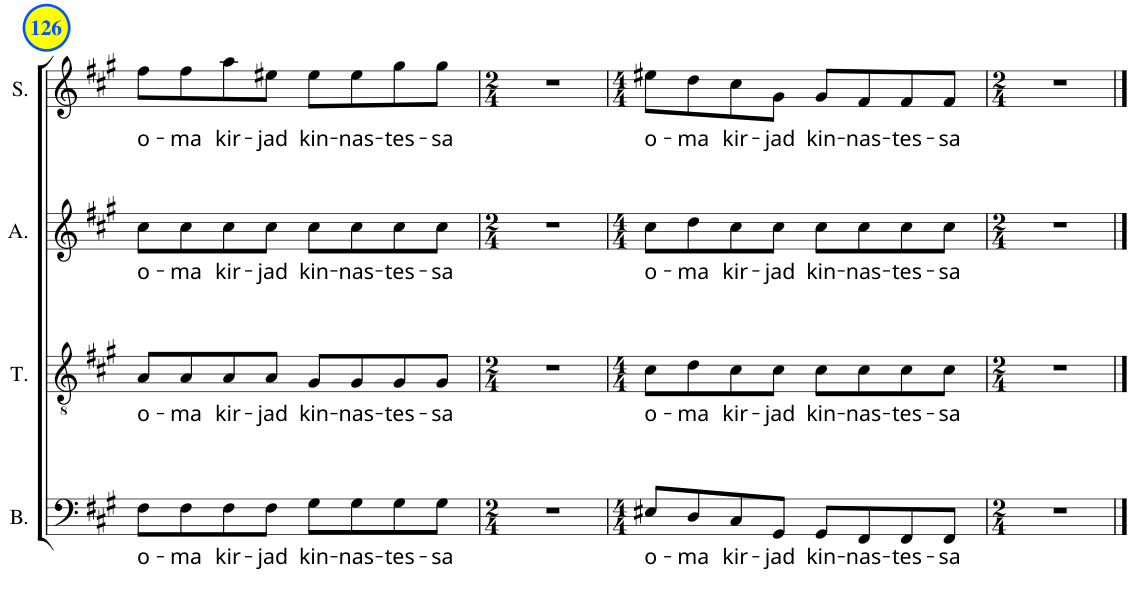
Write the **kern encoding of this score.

**kern	**text	**kern	**text	**kern	**text	**kern	**text
*part4	*part4	*part3	*part3	*part2	*part2	*part1	*part1
*staff4	*staff4	*staff3	*staff3	*staff2	*staff2	*staff1	*staff1
*I"Bass	*	*I"Tenor	*	*I"Alto	*	*I"Soprano	*
*I'B.	*	*I'T.	*	*I'A.	*	*I'S.	*
!!LO:PB:g=z
*clefF4	*	*clefGv2	*	*clefG2	*	*clefG2	*
*	*	*	*	*Trd1c2	*	*	*
*k[f#c#g#]	*	*k[f#c#g#]	*	*k[f#c#g#]	*	*k[f#c#g#]	*
*M4/4	*	*M4/4	*	*M4/4	*	*M4/4	*
=126	=126	=126	=126	=126	=126	=126	=126
!	!LO:LY:b	!	!LO:LY:b	!	!LO:LY:b	!	!LO:LY:b
8F#\L	o-	8A/L	o-	8cc#\L	o-	8ff#\L	o-
!	!LO:LY:b	!	!LO:LY:b	!	!LO:LY:b	!	!LO:LY:b
8F#\	-ma	8A/	-ma	8cc#\	-ma	8ff#\	-ma
!	!LO:LY:b	!	!LO:LY:b	!	!LO:LY:b	!	!LO:LY:b
8F#\	kir-	8A/	kir-	8cc#\	kir-	8aa\	kir-
!	!LO:LY:b	!	!LO:LY:b	!	!LO:LY:b	!	!LO:LY:b
8F#\J	-jad	8A/J	-jad	8cc#\J	-jad	8ee#X\J	-jad
!	!LO:LY:b	!	!LO:LY:b	!	!LO:LY:b	!	!LO:LY:b
8G#\L	kin-	8G#/L	kin-	8cc#\L	kin-	8ee#\L	kin-
!	!LO:LY:b	!	!LO:LY:b	!	!LO:LY:b	!	!LO:LY:b
8G#\	-nas-	8G#/	-nas-	8cc#\	-nas-	8ee#\	-nas-
!	!LO:LY:b	!	!LO:LY:b	!	!LO:LY:b	!	!LO:LY:b
8G#\	-tes-	8G#/	-tes-	8cc#\	-tes-	8gg#\	-tes-
!	!LO:LY:b	!	!LO:LY:b	!	!LO:LY:b	!	!LO:LY:b
8G#\J	-sa	8G#/J	-sa	8cc#\J	-sa	8gg#\J	-sa
=127	=127	=127	=127	=127	=127	=127	=127
*M2/4	*	*M2/4	*	*M2/4	*	*M2/4	*
2r	.	2r	.	2r	.	2r	.
=128	=128	=128	=128	=128	=128	=128	=128
*M4/4	*	*M4/4	*	*M4/4	*	*M4/4	*
!	!LO:LY:b	!	!LO:LY:b	!	!LO:LY:b	!	!LO:LY:b
8E#X/L	o-	8c#\L	o-	8cc#\L	o-	8ee#X\L	o-
!	!LO:LY:b	!	!LO:LY:b	!	!LO:LY:b	!	!LO:LY:b
8D/	-ma	8d\	-ma	8dd\	-ma	8dd\	-ma
!	!LO:LY:b	!	!LO:LY:b	!	!LO:LY:b	!	!LO:LY:b
8C#/	kir-	8c#\	kir-	8cc#\	kir-	8cc#\	kir-
!	!LO:LY:b	!	!LO:LY:b	!	!LO:LY:b	!	!LO:LY:b
8GG#/J	-jad	8c#\J	-jad	8cc#\J	-jad	8g#\J	-jad
!	!LO:LY:b	!	!LO:LY:b	!	!LO:LY:b	!	!LO:LY:b
8GG#/L	kin-	8c#\L	kin-	8cc#\L	kin-	8g#/L	kin-
!	!LO:LY:b	!	!LO:LY:b	!	!LO:LY:b	!	!LO:LY:b
8FF#/	-nas-	8c#\	-nas-	8cc#\	-nas-	8f#/	-nas-
!	!LO:LY:b	!	!LO:LY:b	!	!LO:LY:b	!	!LO:LY:b
8FF#/	-tes-	8c#\	-tes-	8cc#\	-tes-	8f#/	-tes-
!	!LO:LY:b	!	!LO:LY:b	!	!LO:LY:b	!	!LO:LY:b
8FF#/J	-sa	8c#\J	-sa	8cc#\J	-sa	8f#/J	-sa
=129	=129	=129	=129	=129	=129	=129	=129
*M2/4	*	*M2/4	*	*M2/4	*	*M2/4	*
2r	.	2r	.	2r	.	2r	.
==	==	==	==	==	==	==	==
*-	*-	*-	*-	*-	*-	*-	*-
